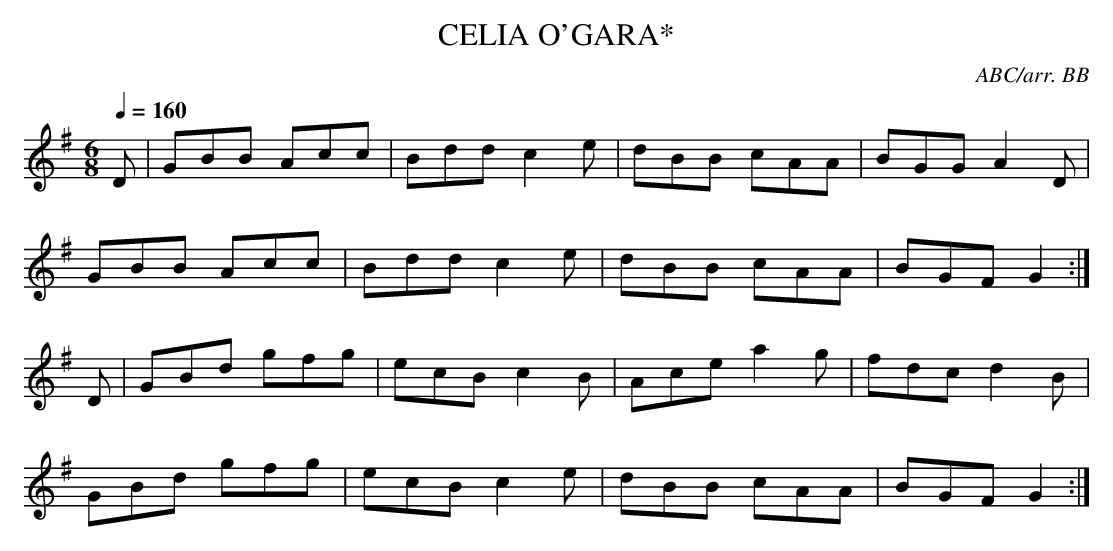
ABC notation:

X:1
T:CELIA O'GARA*
C:ABC/arr. BB
M:6/8
Q:1/4=160
K:G
D|GBB Acc|Bdd c2e|dBB cAA|BGG A2D|
GBB Acc|Bdd c2e|dBB cAA|BGF G2:|
D|GBd gfg|ecB c2B|Ace a2g|fdc d2B|
GBd gfg|ecB c2e|dBB cAA|BGF G2:|
